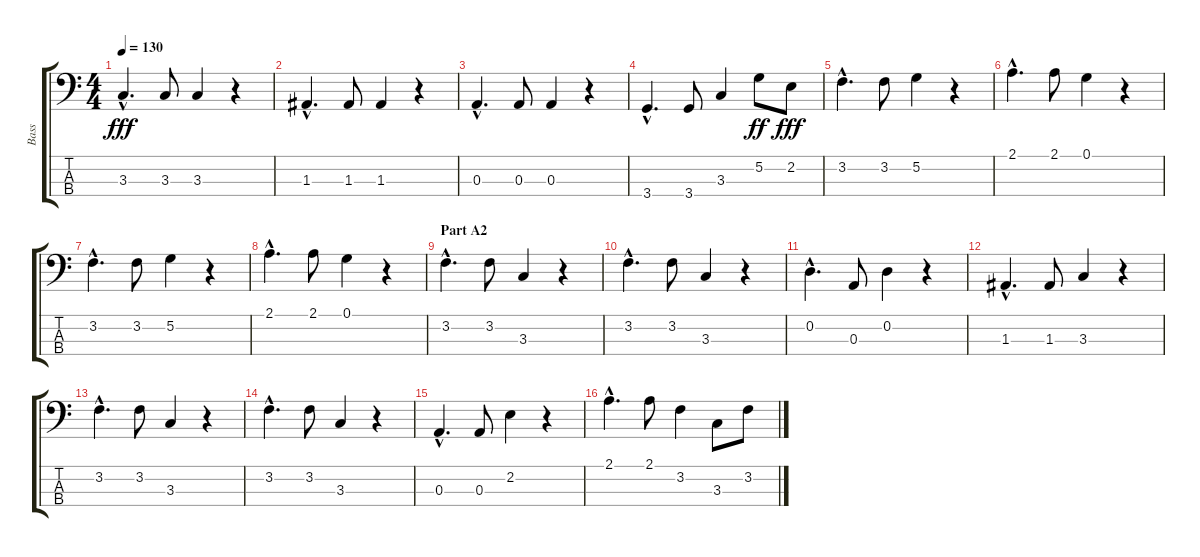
\track ("Bass" "Bass") {instrument electricguitarmuted}
\staff {score tabs}
\tuning (G2 D2 A1 E1) {hide}
\ts (4 4)
\tempo 130
\clef f4
\ks c
3.3{hac}.4{d dy fff} 3.3.8 3.3.4 r.4 |
1.3{hac}.4{d} 1.3.8 1.3.4 r.4 |
0.3{hac}.4{d} 0.3.8 0.3.4 r.4 |
3.4{hac}.4{d} 3.4.8 3.3.4 5.2.8{dy ff} 2.2.8{dy fff} |
3.2{hac}.4{d} 3.2.8 5.2.4 r.4 |
2.1{hac}.4{d} 2.1.8 0.1.4 r.4 |
3.2{hac}.4{d} 3.2.8 5.2.4 r.4 |
2.1{hac}.4{d} 2.1.8 0.1.4 r.4 |
\section ("" "Part A2")
3.2{hac}.4{d} 3.2.8 3.3.4 r.4 |
3.2{hac}.4{d} 3.2.8 3.3.4 r.4 |
0.2{hac}.4{d} 0.3.8 0.2.4 r.4 |
1.3{hac}.4{d} 1.3.8 3.3.4 r.4 |
3.2{hac}.4{d} 3.2.8 3.3.4 r.4 |
3.2{hac}.4{d} 3.2.8 3.3.4 r.4 |
0.3{hac}.4{d} 0.3.8 2.2.4 r.4 |
2.1{hac}.4{d} 2.1.8 3.2.4 3.3.8 3.2.8
